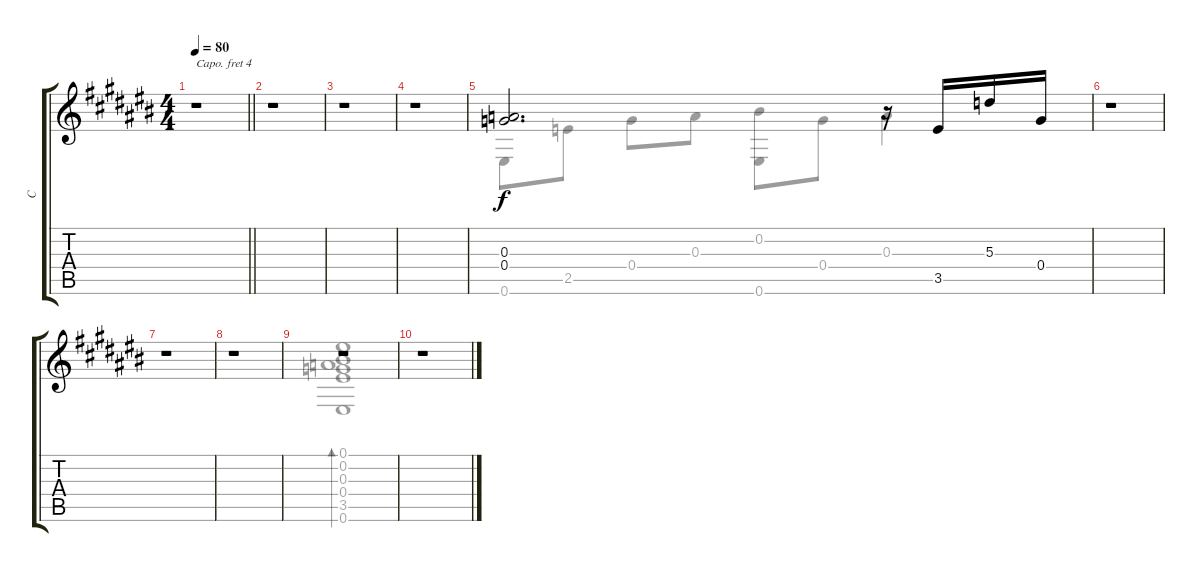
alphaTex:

\track ("C" "C") {instrument acousticguitarnylon}
\staff {score tabs}
\capo 4
\tuning (Db4 Ab3 F3 Eb3 Bb2 Db2) {hide}
\voice
\ts (4 4)
\tempo 80
\clef g2
\barLineRight lightlight
\ks a#minor
r.1{dy f} |
\section ("" " ")
r.1 |
r.1 |
\ks c#
r.1 |
\ks a#minor
(0.3 0.4).2{d} r.16 3.5.16 5.3.16 0.4.16 |
r.1 |
r.1 |
r.1 |
r.1 |
r.1
\voice
\clef g2
\ottava regular
\simile none
\barLineRight lightlight
\ks a#minor
|
|
|
\ks c#
|
\ks a#minor
0.6.8 2.5.8 0.4.8 0.3.8 (0.2 0.6).8 0.4.8 0.3.4 |
|
|
|
(0.1 0.2 0.3 0.4 3.5 0.6).1{bd 30} |
